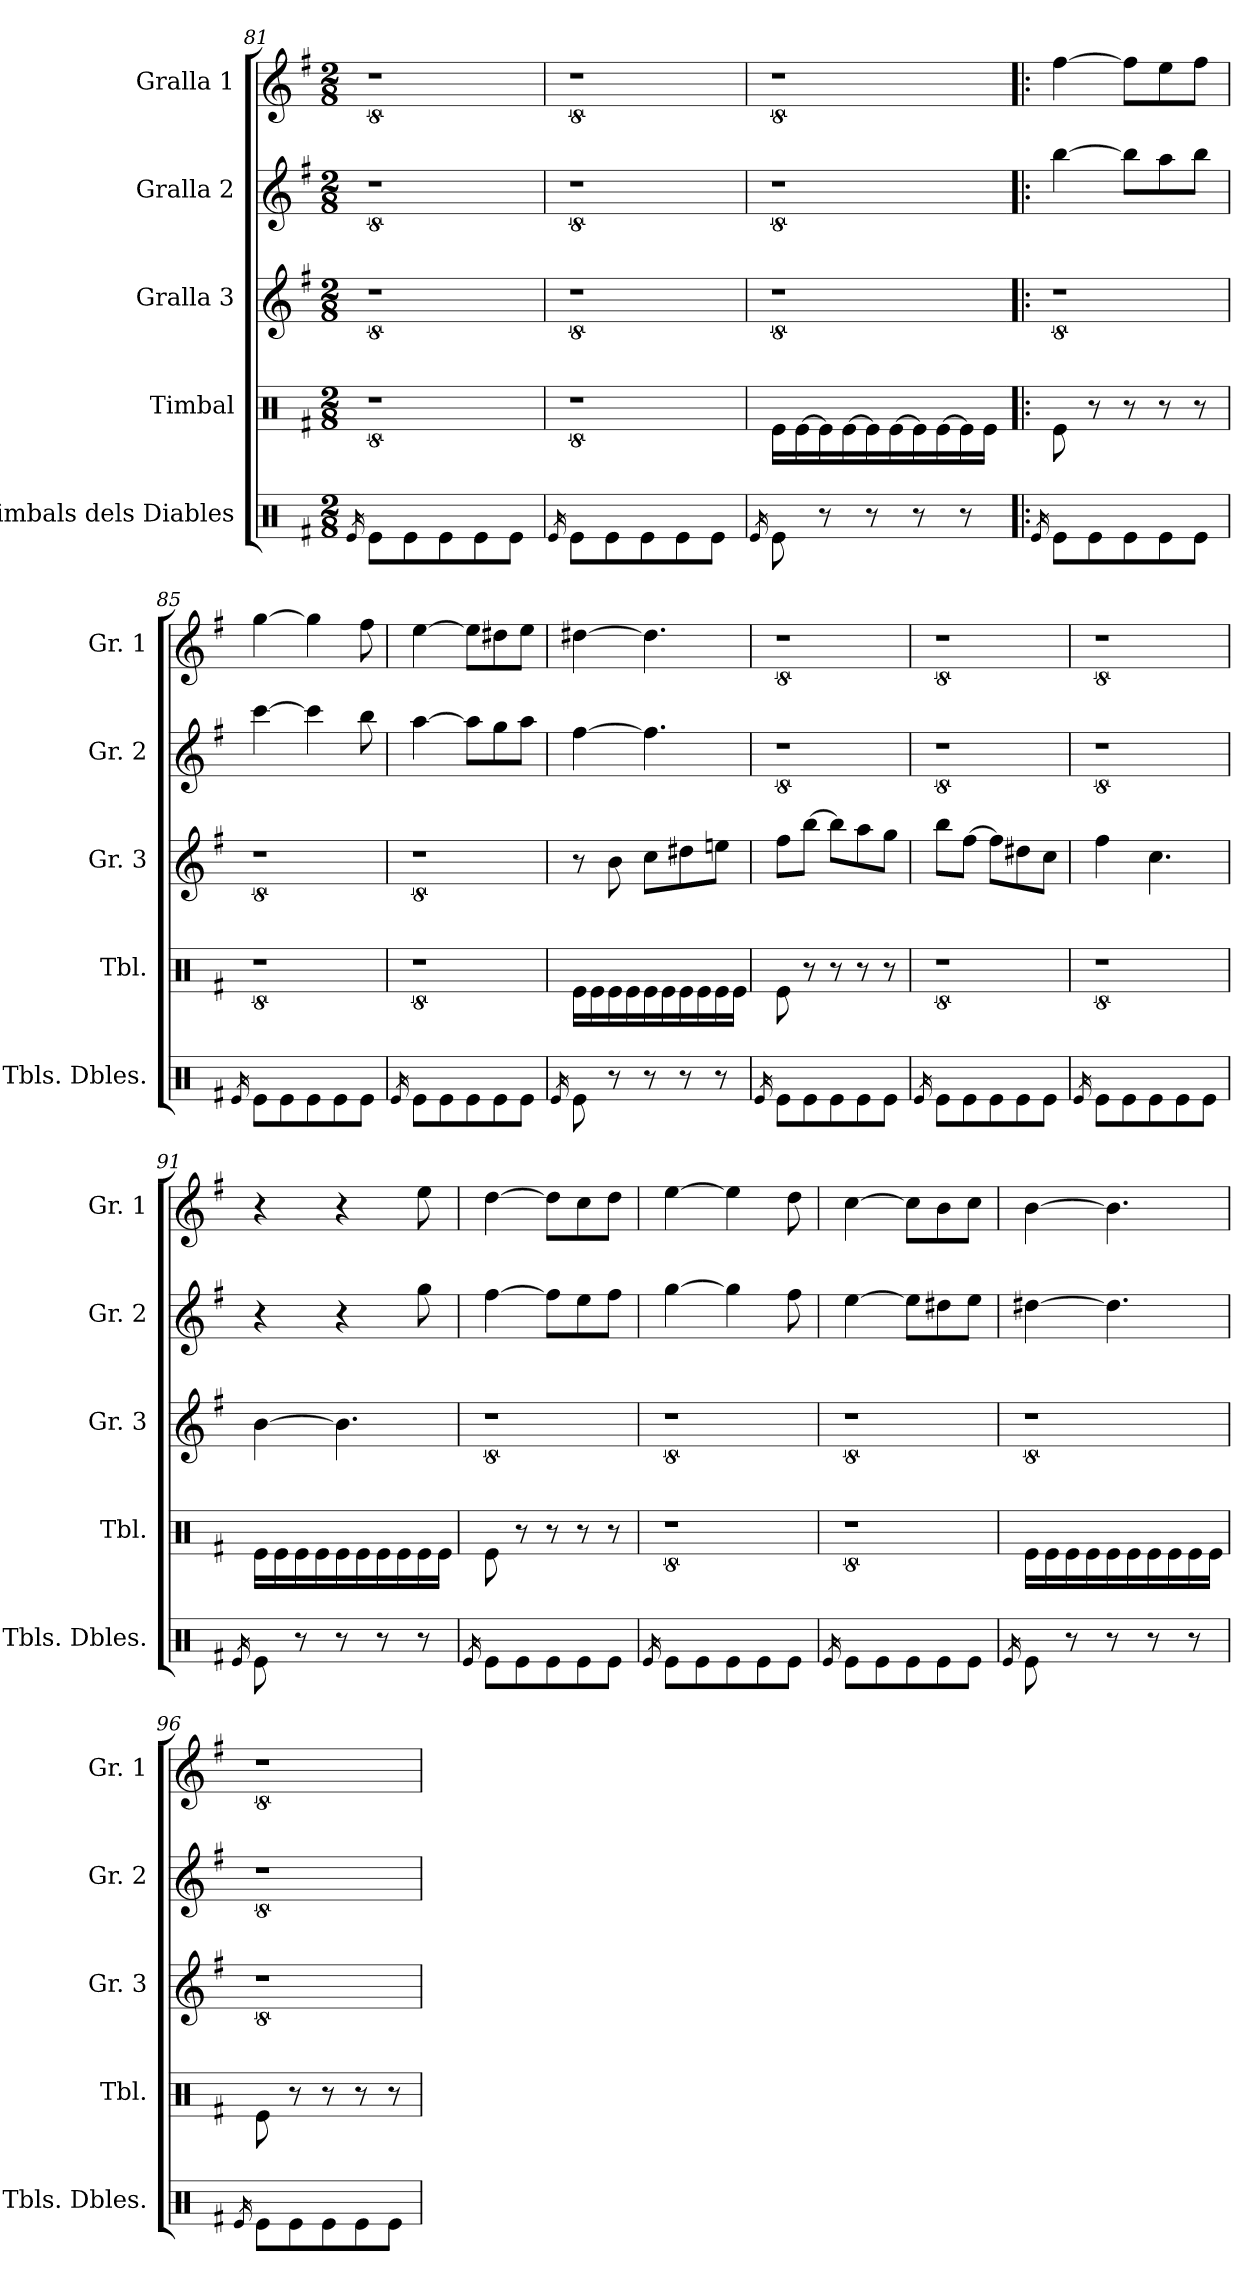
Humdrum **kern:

**kern	**kern	**kern	**kern	**kern
*part5	*part4	*part3	*part2	*part1
*staff5	*staff4	*staff3	*staff2	*staff1
*I"Timbals dels Diables	*I"Timbal	*I"Gralla 3	*I"Gralla 2	*I"Gralla 1
*I'Tbls. Dbles.	*I'Tbl.	*I'Gr. 3	*I'Gr. 2	*I'Gr. 1
*clefX	*clefX	*clefG2	*clefG2	*clefG2
*k[f#]	*k[f#]	*k[f#]	*k[f#]	*k[f#]
*G:	*G:	*G:	*G:	*G:
*M2/8+3/8	*M2/8+3/8	*M2/8+3/8	*M2/8+3/8	*M2/8+3/8
=81	=81	=81	=81	=81
16qRe/	.	.	.	.
8Re\L	8%5r	8%5r	8%5r	8%5r
8Re\	.	.	.	.
8Re\	.	.	.	.
8Re\	.	.	.	.
8Re\J	.	.	.	.
=82	=82	=82	=82	=82
16qRe/	.	.	.	.
8Re\L	8%5r	8%5r	8%5r	8%5r
8Re\	.	.	.	.
8Re\	.	.	.	.
8Re\	.	.	.	.
8Re\J	.	.	.	.
=83	=83	=83	=83	=83
16qRe/	.	.	.	.
8Re\	16Re\LL	8%5r	8%5r	8%5r
.	[16Re\	.	.	.
8r	16Re\]	.	.	.
.	[16Re\	.	.	.
8r	16Re\]	.	.	.
.	[16Re\	.	.	.
8r	16Re\]	.	.	.
.	[16Re\	.	.	.
8r	16Re\]	.	.	.
.	16Re\JJ	.	.	.
=84!|:	=84!|:	=84!|:	=84!|:	=84!|:
16qRe/	.	.	.	.
8Re\L	8Re\	8%5r	[4bb\	[4ff#\
8Re\	8r	.	.	.
8Re\	8r	.	8bb\L]	8ff#\L]
8Re\	8r	.	8aa\	8ee\
8Re\J	8r	.	8bb\J	8ff#\J
=85	=85	=85	=85	=85
16qRe/	.	.	.	.
8Re\L	8%5r	8%5r	[4ccc\	[4gg\
8Re\	.	.	.	.
8Re\	.	.	4ccc\]	4gg\]
8Re\	.	.	.	.
8Re\J	.	.	8bb\	8ff#\
!!LO:PB:g=z
=86	=86	=86	=86	=86
16qRe/	.	.	.	.
8Re\L	8%5r	8%5r	[4aa\	[4ee\
8Re\	.	.	.	.
8Re\	.	.	8aa\L]	8ee\L]
8Re\	.	.	8gg\	8dd#X\
8Re\J	.	.	8aa\J	8ee\J
=87	=87	=87	=87	=87
16qRe/	.	.	.	.
8Re\	16Re\LL	8r	[4ff#\	[4dd#X\
.	16Re\	.	.	.
8r	16Re\	8b\	.	.
.	16Re\	.	.	.
8r	16Re\	8cc\L	4.ff#\]	4.dd#\]
.	16Re\	.	.	.
8r	16Re\	8dd#X\	.	.
.	16Re\	.	.	.
8r	16Re\	8een\J	.	.
.	16Re\JJ	.	.	.
=88	=88	=88	=88	=88
16qRe/	.	.	.	.
8Re\L	8Re\	8ff#\L	8%5r	8%5r
8Re\	8r	[8bb\J	.	.
8Re\	8r	8bb\L]	.	.
8Re\	8r	8aa\	.	.
8Re\J	8r	8gg\J	.	.
=89	=89	=89	=89	=89
16qRe/	.	.	.	.
8Re\L	8%5r	8bb\L	8%5r	8%5r
8Re\	.	[8ff#\J	.	.
8Re\	.	8ff#\L]	.	.
8Re\	.	8dd#X\	.	.
8Re\J	.	8cc\J	.	.
=90	=90	=90	=90	=90
16qRe/	.	.	.	.
8Re\L	8%5r	4ff#\	8%5r	8%5r
8Re\	.	.	.	.
8Re\	.	4.cc\	.	.
8Re\	.	.	.	.
8Re\J	.	.	.	.
=91	=91	=91	=91	=91
16qRe/	.	.	.	.
8Re\	16Re\LL	[4b\	4r	4r
.	16Re\	.	.	.
8r	16Re\	.	.	.
.	16Re\	.	.	.
8r	16Re\	4.b\]	4r	4r
.	16Re\	.	.	.
8r	16Re\	.	.	.
.	16Re\	.	.	.
8r	16Re\	.	8gg\	8ee\
.	16Re\JJ	.	.	.
=92	=92	=92	=92	=92
16qRe/	.	.	.	.
8Re\L	8Re\	8%5r	[4ff#\	[4dd\
8Re\	8r	.	.	.
8Re\	8r	.	8ff#\L]	8dd\L]
8Re\	8r	.	8ee\	8cc\
8Re\J	8r	.	8ff#\J	8dd\J
!!LO:LB:g=z
=93	=93	=93	=93	=93
16qRe/	.	.	.	.
8Re\L	8%5r	8%5r	[4gg\	[4ee\
8Re\	.	.	.	.
8Re\	.	.	4gg\]	4ee\]
8Re\	.	.	.	.
8Re\J	.	.	8ff#\	8dd\
=94	=94	=94	=94	=94
16qRe/	.	.	.	.
8Re\L	8%5r	8%5r	[4ee\	[4cc\
8Re\	.	.	.	.
8Re\	.	.	8ee\L]	8cc\L]
8Re\	.	.	8dd#X\	8b\
8Re\J	.	.	8ee\J	8cc\J
=95	=95	=95	=95	=95
16qRe/	.	.	.	.
8Re\	16Re\LL	8%5r	[4dd#X\	[4b\
.	16Re\	.	.	.
8r	16Re\	.	.	.
.	16Re\	.	.	.
8r	16Re\	.	4.dd#\]	4.b\]
.	16Re\	.	.	.
8r	16Re\	.	.	.
.	16Re\	.	.	.
8r	16Re\	.	.	.
.	16Re\JJ	.	.	.
=96	=96	=96	=96	=96
16qRe/	.	.	.	.
8Re\L	8Re\	8%5r	8%5r	8%5r
8Re\	8r	.	.	.
8Re\	8r	.	.	.
8Re\	8r	.	.	.
8Re\J	8r	.	.	.
=	=	=	=	=
*-	*-	*-	*-	*-
